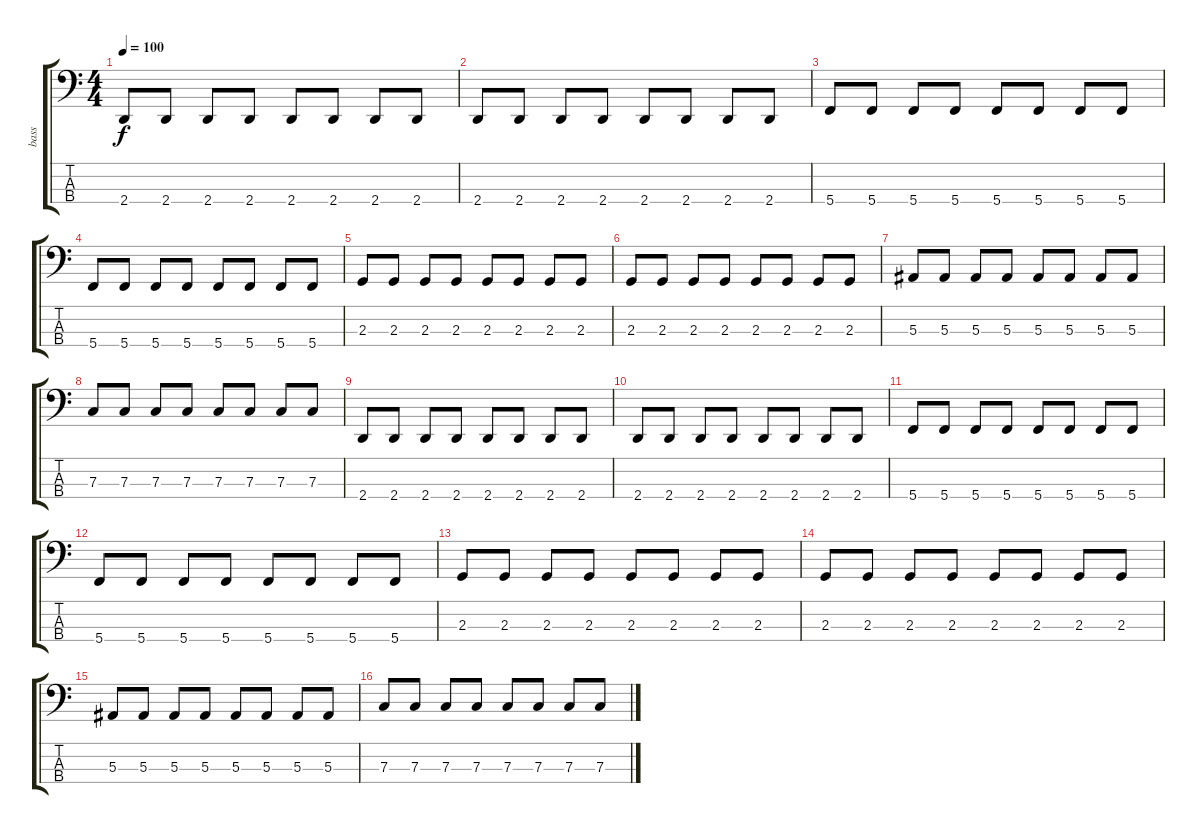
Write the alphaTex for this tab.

\track ("bass" "bass") {instrument electricbassfinger}
\staff {score tabs}
\tuning (Eb2 Bb1 F1 C1) {hide}
\ts (4 4)
\tempo 100
\clef f4
\ks c
2.4.8{dy f} 2.4.8 2.4.8 2.4.8 2.4.8 2.4.8 2.4.8 2.4.8 |
2.4.8 2.4.8 2.4.8 2.4.8 2.4.8 2.4.8 2.4.8 2.4.8 |
5.4.8 5.4.8 5.4.8 5.4.8 5.4.8 5.4.8 5.4.8 5.4.8 |
5.4.8 5.4.8 5.4.8 5.4.8 5.4.8 5.4.8 5.4.8 5.4.8 |
2.3.8 2.3.8 2.3.8 2.3.8 2.3.8 2.3.8 2.3.8 2.3.8 |
2.3.8 2.3.8 2.3.8 2.3.8 2.3.8 2.3.8 2.3.8 2.3.8 |
5.3.8 5.3.8 5.3.8 5.3.8 5.3.8 5.3.8 5.3.8 5.3.8 |
7.3.8 7.3.8 7.3.8 7.3.8 7.3.8 7.3.8 7.3.8 7.3.8 |
2.4.8 2.4.8 2.4.8 2.4.8 2.4.8 2.4.8 2.4.8 2.4.8 |
2.4.8 2.4.8 2.4.8 2.4.8 2.4.8 2.4.8 2.4.8 2.4.8 |
5.4.8 5.4.8 5.4.8 5.4.8 5.4.8 5.4.8 5.4.8 5.4.8 |
5.4.8 5.4.8 5.4.8 5.4.8 5.4.8 5.4.8 5.4.8 5.4.8 |
2.3.8 2.3.8 2.3.8 2.3.8 2.3.8 2.3.8 2.3.8 2.3.8 |
2.3.8 2.3.8 2.3.8 2.3.8 2.3.8 2.3.8 2.3.8 2.3.8 |
5.3.8 5.3.8 5.3.8 5.3.8 5.3.8 5.3.8 5.3.8 5.3.8 |
7.3.8 7.3.8 7.3.8 7.3.8 7.3.8 7.3.8 7.3.8 7.3.8
